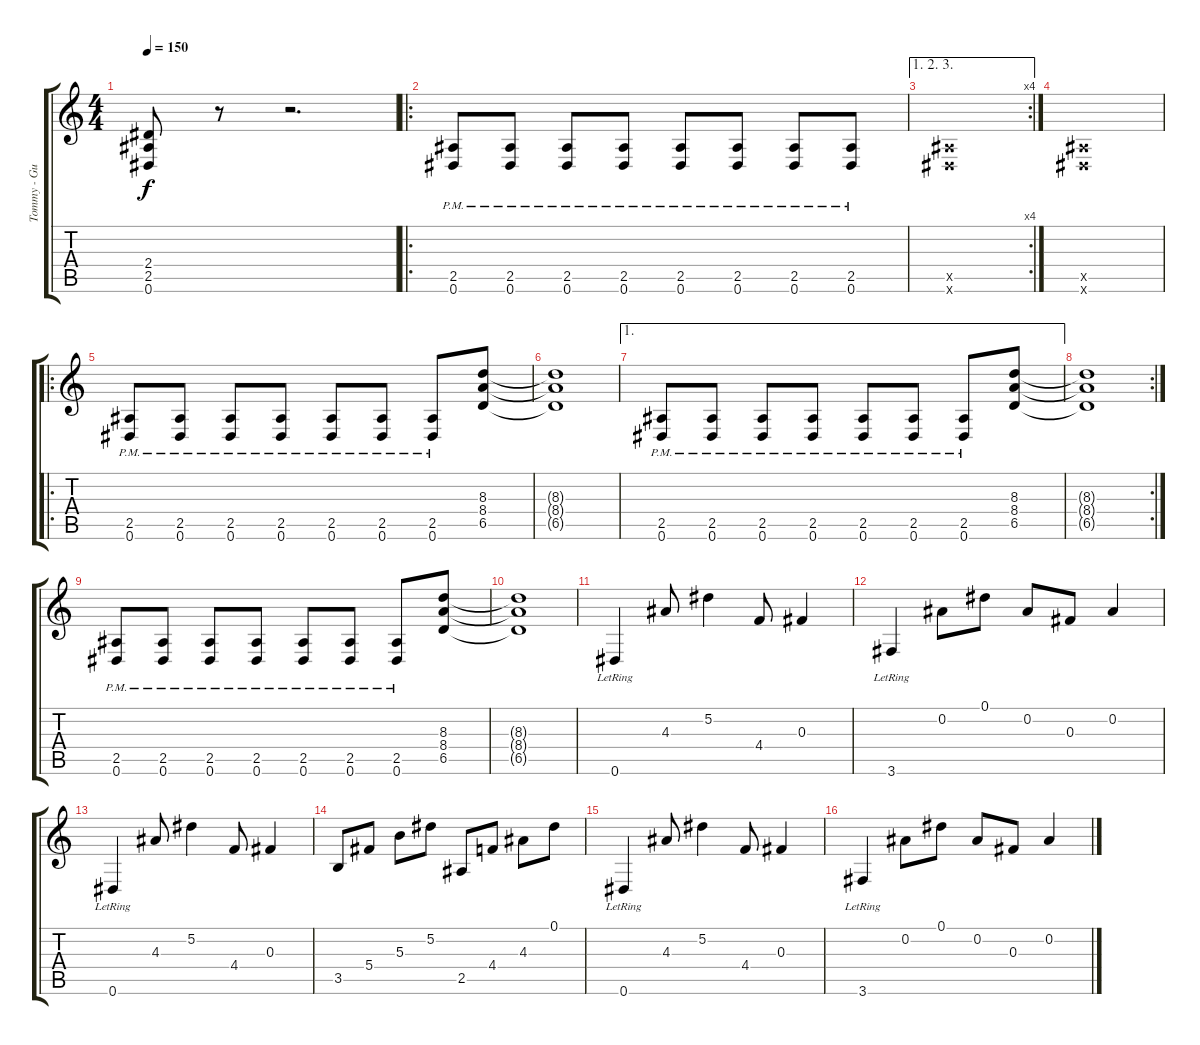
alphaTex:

\track ("Tommy - Guitar 2" "Tommy - Gu") {instrument distortionguitar}
\staff {score tabs}
\tuning (Eb4 Bb3 Gb3 Db3 Ab2 Eb2) {hide}
\ts (4 4)
\tempo 150
\clef g2
\ks c
(2.4 2.5 0.6).8{dy f} r.8 r.2{d} |
\ro
(2.5{pm} 0.6{pm}).8 (2.5{pm} 0.6{pm}).8 (2.5{pm} 0.6{pm}).8 (2.5{pm} 0.6{pm}).8 (2.5{pm} 0.6{pm}).8 (2.5{pm} 0.6{pm}).8 (2.5{pm} 0.6{pm}).8 (2.5{pm} 0.6{pm}).8 |
\ae (1 2 3)
\rc 4
(2.5{x} 0.6{x}).1 |
(2.5{x} 0.6{x}).1 |
\ro
(2.5{pm} 0.6{pm}).8 (2.5{pm} 0.6{pm}).8 (2.5{pm} 0.6{pm}).8 (2.5{pm} 0.6{pm}).8 (2.5{pm} 0.6{pm}).8 (2.5{pm} 0.6{pm}).8 (2.5{pm} 0.6{pm}).8 (8.3 8.4 6.5).8 |
(8.3{t} 8.4{t} 6.5{t}).1 |
\ae 1
(2.5{pm} 0.6{pm}).8 (2.5{pm} 0.6{pm}).8 (2.5{pm} 0.6{pm}).8 (2.5{pm} 0.6{pm}).8 (2.5{pm} 0.6{pm}).8 (2.5{pm} 0.6{pm}).8 (2.5{pm} 0.6{pm}).8 (8.3 8.4 6.5).8 |
\rc 2
(8.3{t} 8.4{t} 6.5{t}).1 |
(2.5{pm} 0.6{pm}).8 (2.5{pm} 0.6{pm}).8 (2.5{pm} 0.6{pm}).8 (2.5{pm} 0.6{pm}).8 (2.5{pm} 0.6{pm}).8 (2.5{pm} 0.6{pm}).8 (2.5{pm} 0.6{pm}).8 (8.3 8.4 6.5).8 |
(8.3{t} 8.4{t} 6.5{t}).1 |
0.6{lr}.4{volume 10 balance 8 instrument electricguitarclean} 4.3.8 5.2.4 4.4.8 0.3.4 |
3.6{lr}.4 0.2.8 0.1.8 0.2.8 0.3.8 0.2.4 |
0.6{lr}.4 4.3.8 5.2.4 4.4.8 0.3.4 |
3.5.8 5.4.8 5.3.8 5.2.8 2.5.8 4.4.8 4.3.8 0.1.8 |
0.6{lr}.4 4.3.8 5.2.4 4.4.8 0.3.4 |
3.6{lr}.4 0.2.8 0.1.8 0.2.8 0.3.8 0.2.4
